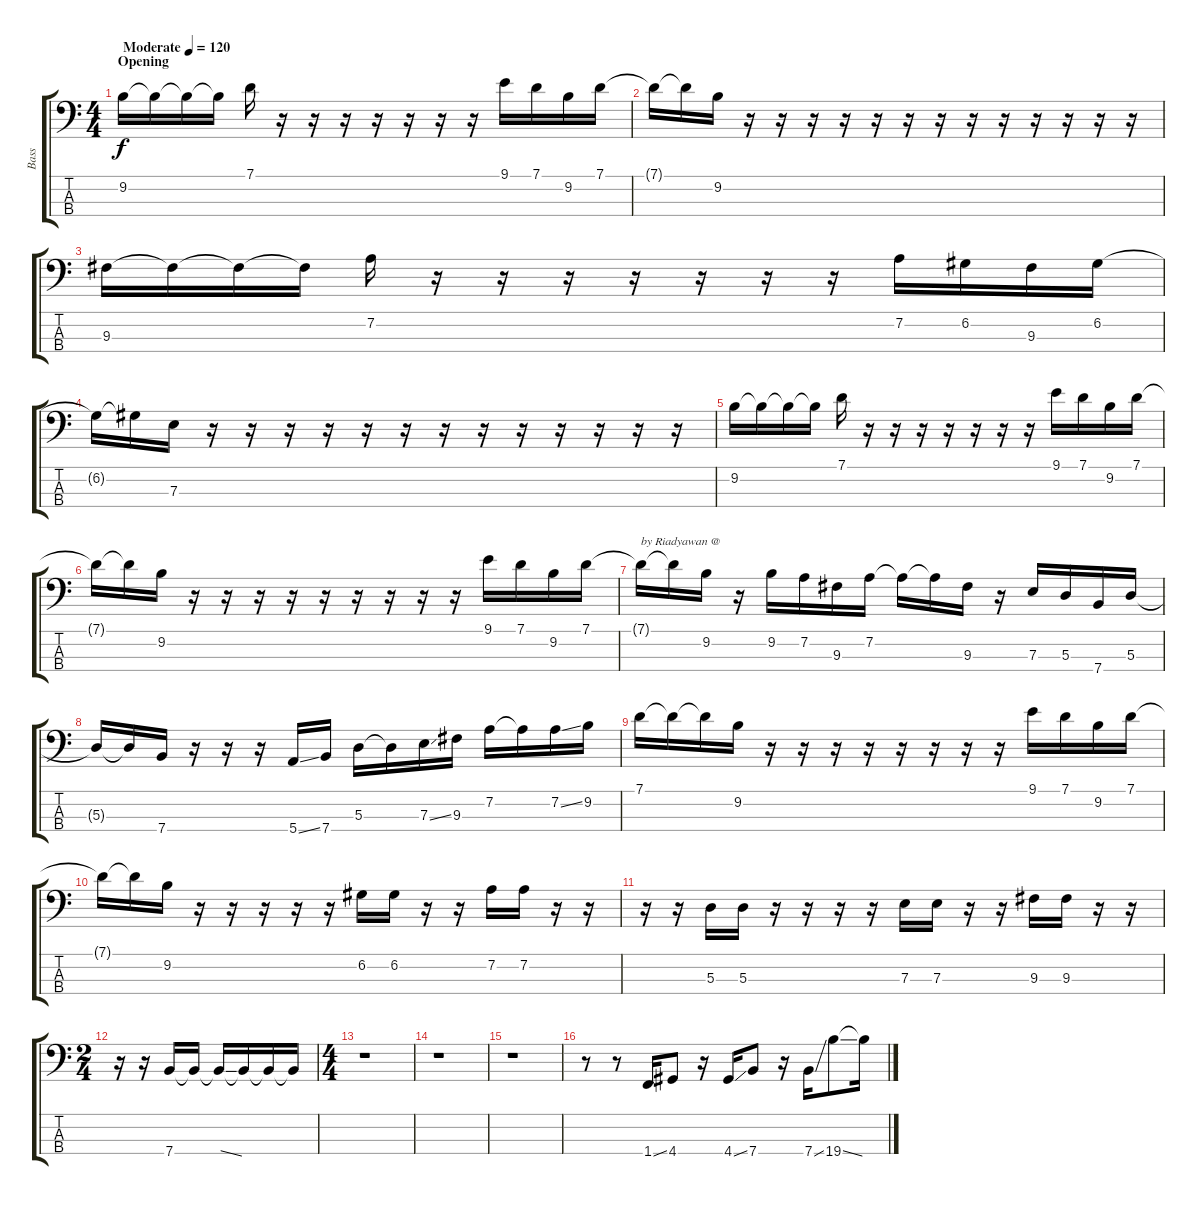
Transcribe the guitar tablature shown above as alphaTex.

\track ("Bass" "Bass") {instrument electricbassfinger}
\staff {score tabs}
\tuning (G2 D2 A1 E1) {hide}
\ts (4 4)
\section ("" "Opening")
\tempo (120 "Moderate")
\clef f4
\ks c
9.2.16{dy f instrument electricbassfinger} 9.2{t}.16 9.2{t}.16 9.2{t}.16 7.1.16 r.16 r.16 r.16 r.16 r.16 r.16 r.16 9.1.16 7.1.16 9.2.16 7.1.16 |
7.1{t}.16 7.1{t}.16 9.2.16 r.16 r.16 r.16 r.16 r.16 r.16 r.16 r.16 r.16 r.16 r.16 r.16 r.16 |
9.3.16 9.3{t}.16 9.3{t}.16 9.3{t}.16 7.2.16 r.16 r.16 r.16 r.16 r.16 r.16 r.16 7.2.16 6.2.16 9.3.16 6.2.16 |
6.2{t}.16 6.2{t}.16 7.3.16 r.16 r.16 r.16 r.16 r.16 r.16 r.16 r.16 r.16 r.16 r.16 r.16 r.16 |
9.2.16 9.2{t}.16 9.2{t}.16 9.2{t}.16 7.1.16 r.16 r.16 r.16 r.16 r.16 r.16 r.16 9.1.16 7.1.16 9.2.16 7.1.16 |
7.1{t}.16 7.1{t}.16 9.2.16 r.16 r.16 r.16 r.16 r.16 r.16 r.16 r.16 r.16 9.1.16 7.1.16 9.2.16 7.1.16 |
7.1{t}.16{txt "by Riadyawan @"} 7.1{t}.16 9.2.16 r.16 9.2.16 7.2.16 9.3.16 7.2.16 7.2{t}.16 7.2{t}.16 9.3.16 r.16 7.3.16 5.3.16 7.4.16 5.3.16 |
5.3{t}.16 5.3{t}.16 7.4.16 r.16 r.16 r.16 5.4{ss}.16 7.4.16 5.3.16 5.3{t}.16 7.3{ss}.16 9.3.16 7.2.16 7.2{t}.16 7.2{ss}.16 9.2.16 |
7.1.16 7.1{t}.16 7.1{t}.16 9.2.16 r.16 r.16 r.16 r.16 r.16 r.16 r.16 r.16 9.1.16 7.1.16 9.2.16 7.1.16 |
7.1{t}.16 7.1{t}.16 9.2.16 r.16 r.16 r.16 r.16 r.16 6.2.16 6.2.16 r.16 r.16 7.2.16 7.2.16 r.16 r.16 |
r.16 r.16 5.3.16 5.3.16 r.16 r.16 r.16 r.16 7.3.16 7.3.16 r.16 r.16 9.3.16 9.3.16 r.16 r.16 |
\ts (2 4)
r.16 r.16 7.4.16 7.4{t}.16 7.4{ss t}.16 7.4{t}.16 7.4{t}.16 7.4{t}.16 |
\ts (4 4)
r.1 |
r.1 |
r.1 |
r.8 r.8 1.4{ss}.16 4.4.8 r.16 4.4{ss}.16 7.4.8 r.16 7.4{ss}.16 19.4{ss}.8 19.4{t}.16
